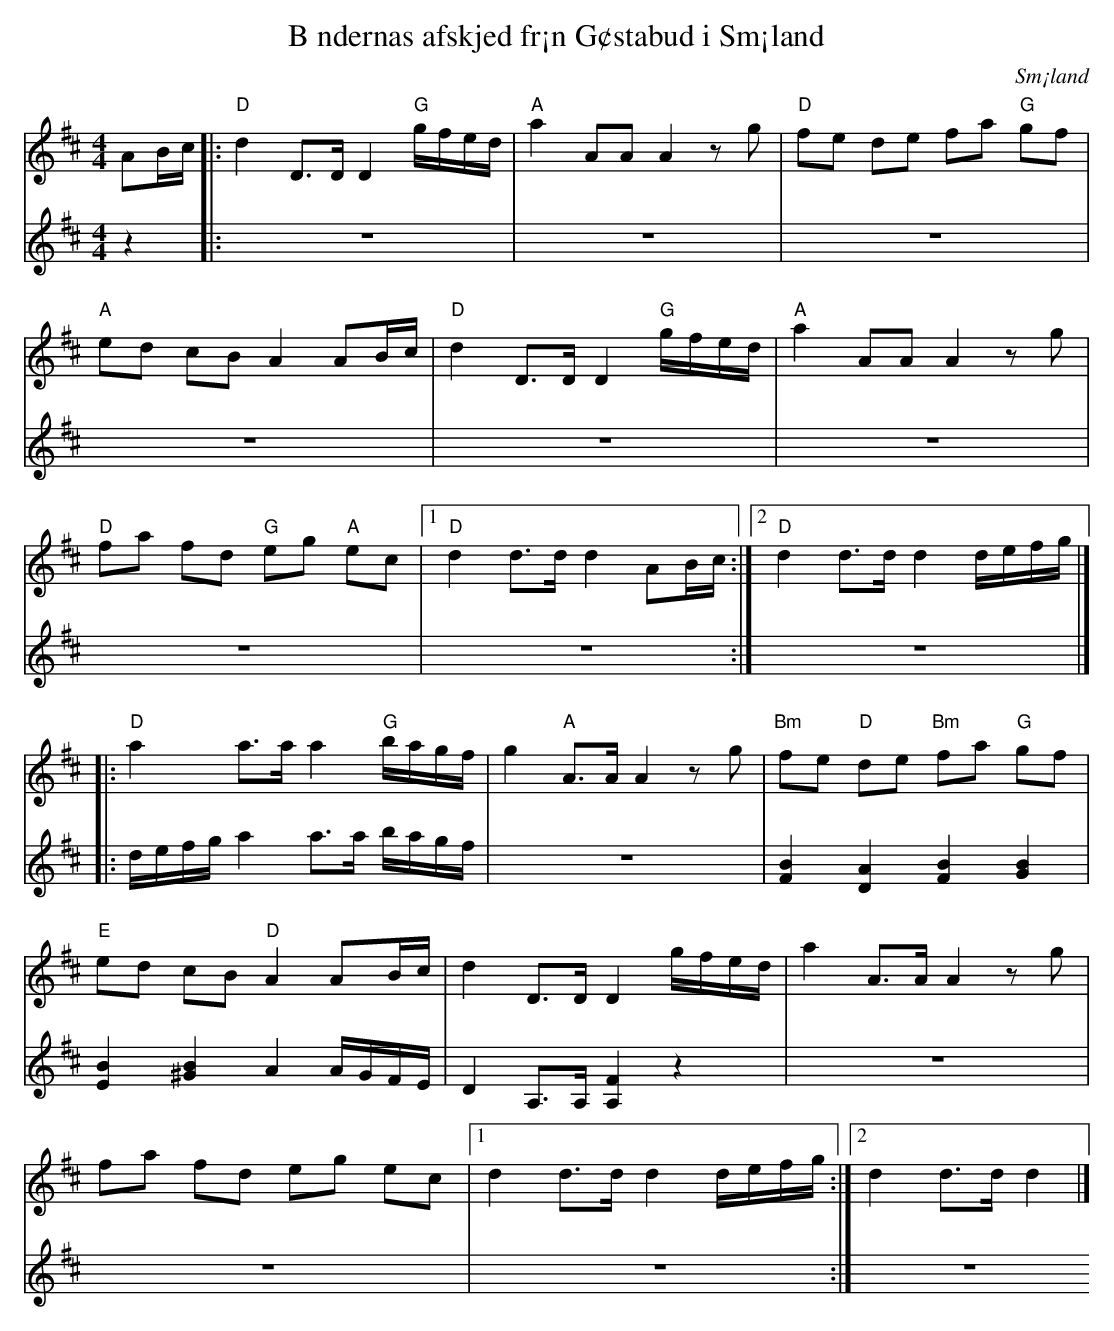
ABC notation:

X:1
T:B ndernas afskjed fr¡n G¢stabud i Sm¡land
O:Sm¡land
M:4/4
L:1/16
K:D
[V:1]A2Bc|:"D" d4 D3D D4 "G" gfed|"A" a4 A2A2 A4 z2g2|"D" f2e2 d2e2 f2a2 "G" g2f2|
[V:2]z4  |:z16                   |z16                |z16                        |
[V:1]"A" e2d2 c2B2 A4 A2Bc|"D" d4 D3D D4 "G" gfed|"A" a4 A2A2 A4 z2g2|
[V:2]z16                  |z16                   |z16                |
[V:1]"D" f2a2 f2d2 "G" e2g2 "A" e2c2|[1 "D" d4d3d d4 A2Bc:|[2 "D" d4 d3d d4 defg|]
[V:2]z16                            |z16                 :|z16                  |]
[V:1]|:"D" a4 a3a a4 "G" bagf|g4 "A" A3A A4 z2g2|"Bm" f2e2 "D" d2e2 "Bm" f2a2 "G" g2f2|
[V:2]|:defg a4 a3a bagf       |z16               |[F4 B4][D4 A4][F4 B4][G4 B4]         |
[V:1]"E" e2d2 c2B2 "D" A4 A2Bc|d4 D3D D4 gfed      |a4 A3A A4 z2g2|
[V:2][E4 B4][^G4 B4] A4 AGFE  |D4 A,3A, [A,4 F4] z4|z16|
[V:1]f2a2 f2d2 e2g2 e2c2|[1 d4 d3d d4 defg:|[2 d4 d3d d4|]
[V:2]z16                |z16              :|z16         |]
